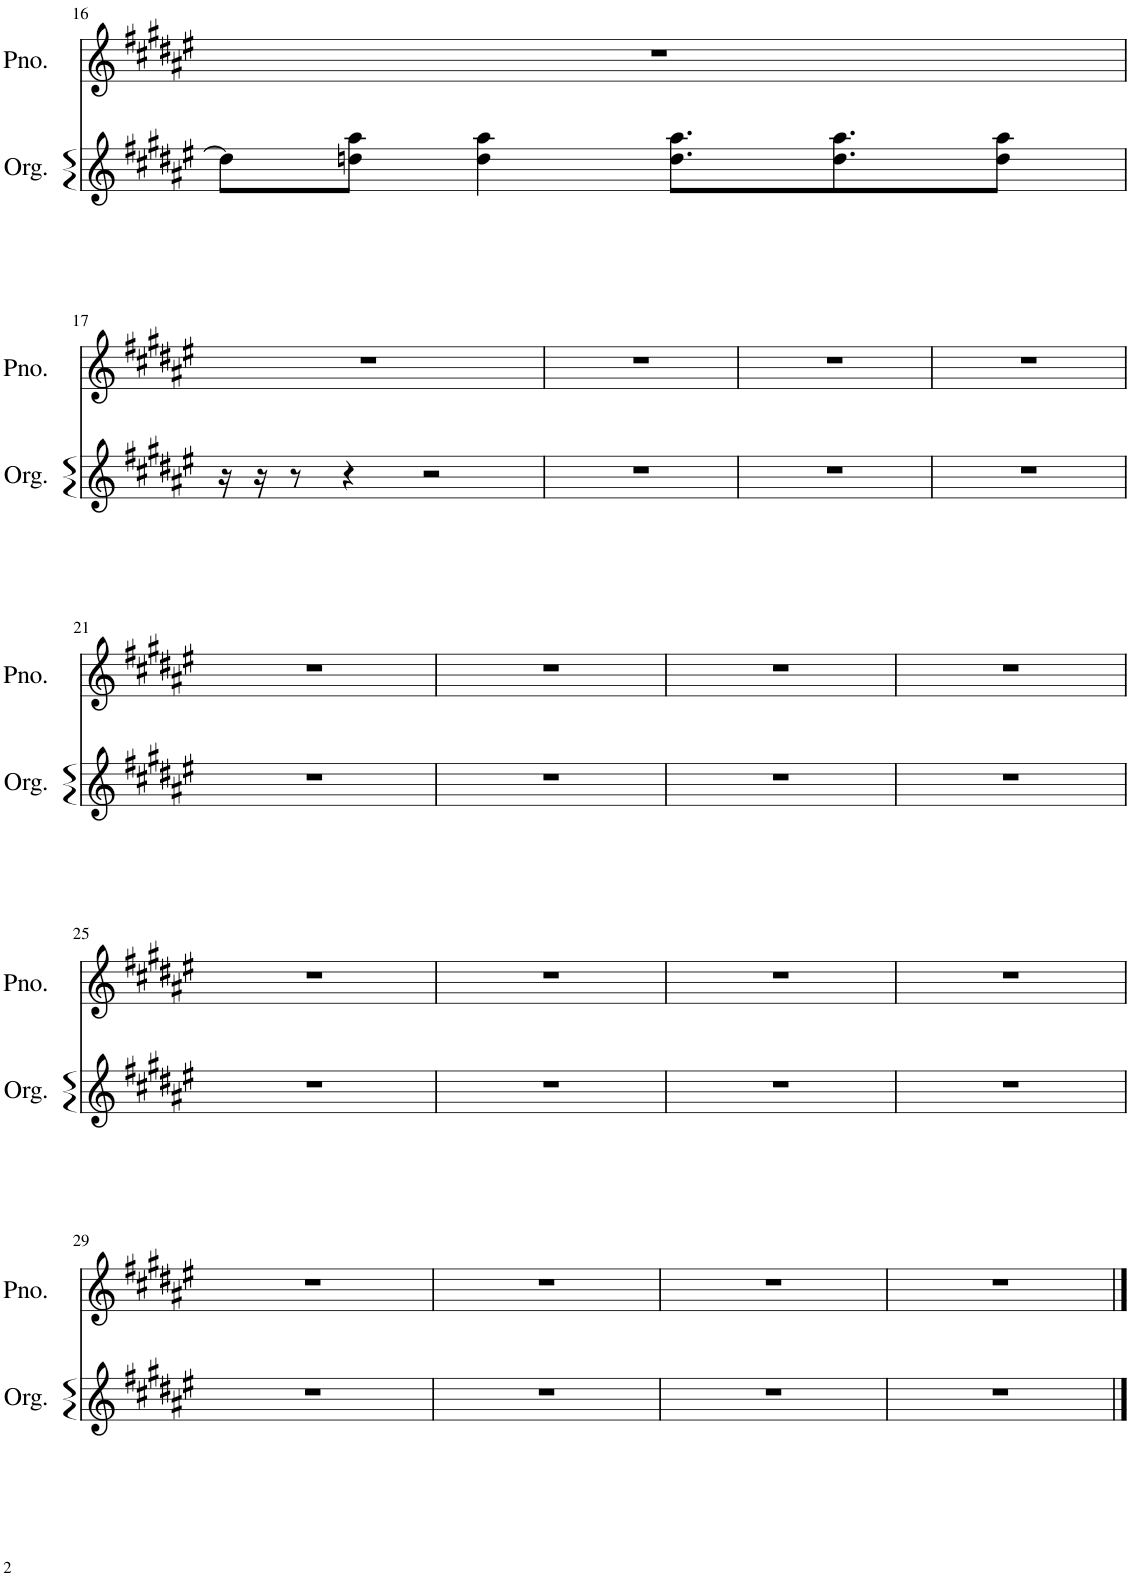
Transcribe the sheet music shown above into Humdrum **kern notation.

**kern	**kern
*part2	*part1
*staff2	*staff1
*I"风琴	*I"Piano
*	*I'Pno.
!!LO:PB:g=z
*clefG2	*clefG2
*k[f#c#g#d#a#e#]	*k[f#c#g#d#a#e#]
*M4/4	*M4/4
=16	=16
8dd\L]	1r
8ddn\ 8aa#\J	.
4dd\ 4aa#\	.
8.dd\ 8.aa#\L	.
8.dd\ 8.aa#\	.
8dd\ 8aa#\J	.
!!LO:LB:g=z
=17	=17
16r	1r
16r	.
8r	.
4r	.
2r	.
=18	=18
1r	1r
=19	=19
1r	1r
=20	=20
1r	1r
!!LO:LB:g=z
=21	=21
1r	1r
=22	=22
1r	1r
=23	=23
1r	1r
=24	=24
1r	1r
!!LO:LB:g=z
=25	=25
1r	1r
=26	=26
1r	1r
=27	=27
1r	1r
=28	=28
1r	1r
!!LO:LB:g=z
=29	=29
1r	1r
=30	=30
1r	1r
=31	=31
1r	1r
=32	=32
1r	1r
==	==
*-	*-
